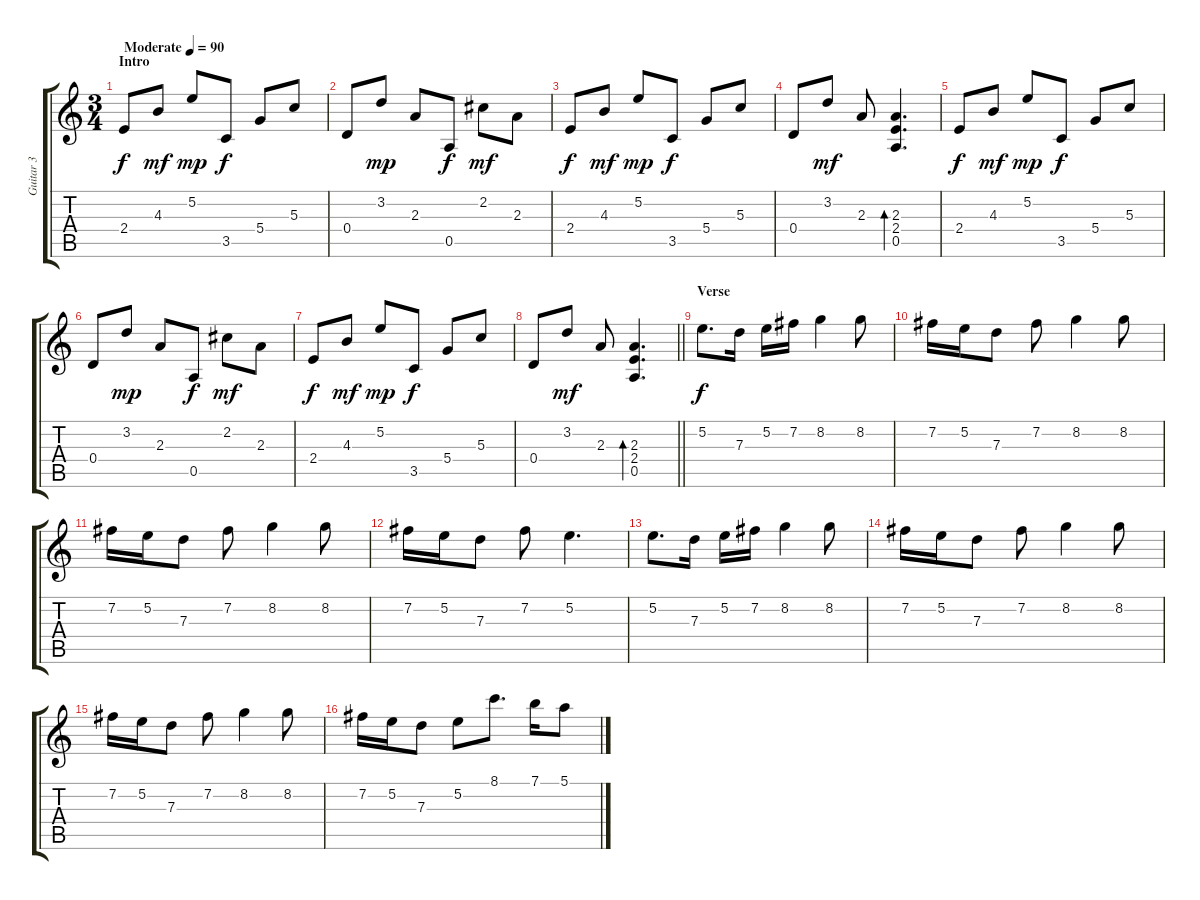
\track ("Guitar 3" "Guitar 3") {instrument acousticguitarsteel}
\staff {score tabs}
\tuning (E4 B3 G3 D3 A2 E2) {hide}
\ts (3 4)
\section ("" "Intro")
\tempo (90 "Moderate")
\clef g2
\ks c
2.4.8{dy f instrument acousticguitarsteel} 4.3.8{dy mf} 5.2.8{dy mp} 3.5.8{dy f} 5.4.8 5.3.8 |
0.4.8 3.2.8{dy mp} 2.3.8 0.5.8{dy f} 2.2.8{dy mf} 2.3.8 |
2.4.8{dy f} 4.3.8{dy mf} 5.2.8{dy mp} 3.5.8{dy f} 5.4.8 5.3.8 |
0.4.8 3.2.8{dy mf} 2.3.8 (2.3 2.4 0.5).4{d bd 60} |
2.4.8{dy f} 4.3.8{dy mf} 5.2.8{dy mp} 3.5.8{dy f} 5.4.8 5.3.8 |
0.4.8 3.2.8{dy mp} 2.3.8 0.5.8{dy f} 2.2.8{dy mf} 2.3.8 |
2.4.8{dy f} 4.3.8{dy mf} 5.2.8{dy mp} 3.5.8{dy f} 5.4.8 5.3.8 |
\barLineRight lightlight
0.4.8 3.2.8{dy mf} 2.3.8 (2.3 2.4 0.5).4{d bd 120} |
\section ("" "Verse")
5.2.8{d dy f} 7.3.16 5.2.16 7.2.16 8.2.4 8.2.8 |
7.2.16 5.2.16 7.3.8 7.2.8 8.2.4 8.2.8 |
7.2.16 5.2.16 7.3.8 7.2.8 8.2.4 8.2.8 |
7.2.16 5.2.16 7.3.8 7.2.8 5.2.4{d} |
5.2.8{d} 7.3.16 5.2.16 7.2.16 8.2.4 8.2.8 |
7.2.16 5.2.16 7.3.8 7.2.8 8.2.4 8.2.8 |
7.2.16 5.2.16 7.3.8 7.2.8 8.2.4 8.2.8 |
7.2.16 5.2.16 7.3.8 5.2.8 8.1.8{d} 7.1.16 5.1.8
